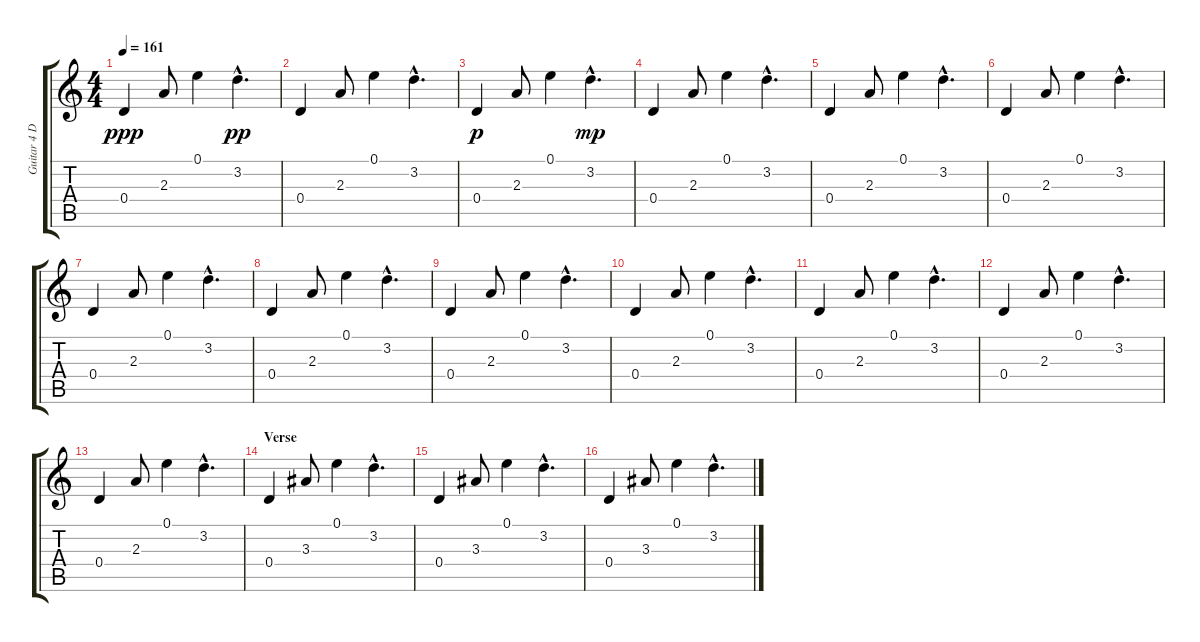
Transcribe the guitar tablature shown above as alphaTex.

\track ("Guitar 4 Drop D" "Guitar 4 D") {instrument acousticguitarsteel}
\staff {score tabs}
\tuning (E4 B3 G3 D3 A2 D2) {hide}
\ts (4 4)
\tempo 161
\clef g2
\ks c
0.4.4{dy ppp} 2.3.8 0.1.4 3.2{hac}.4{d dy pp} |
0.4.4 2.3.8 0.1.4 3.2{hac}.4{d} |
0.4.4{dy p} 2.3.8 0.1.4 3.2{hac}.4{d dy mp} |
0.4.4 2.3.8 0.1.4 3.2{hac}.4{d} |
0.4.4 2.3.8 0.1.4 3.2{hac}.4{d} |
0.4.4 2.3.8 0.1.4 3.2{hac}.4{d} |
0.4.4 2.3.8 0.1.4 3.2{hac}.4{d} |
0.4.4 2.3.8 0.1.4 3.2{hac}.4{d} |
0.4.4 2.3.8 0.1.4 3.2{hac}.4{d} |
0.4.4 2.3.8 0.1.4 3.2{hac}.4{d} |
0.4.4 2.3.8 0.1.4 3.2{hac}.4{d} |
0.4.4 2.3.8 0.1.4 3.2{hac}.4{d} |
0.4.4 2.3.8 0.1.4 3.2{hac}.4{d} |
\section ("" "Verse")
0.4.4 3.3.8 0.1.4 3.2{hac}.4{d} |
0.4.4 3.3.8 0.1.4 3.2{hac}.4{d} |
0.4.4 3.3.8 0.1.4 3.2{hac}.4{d}
